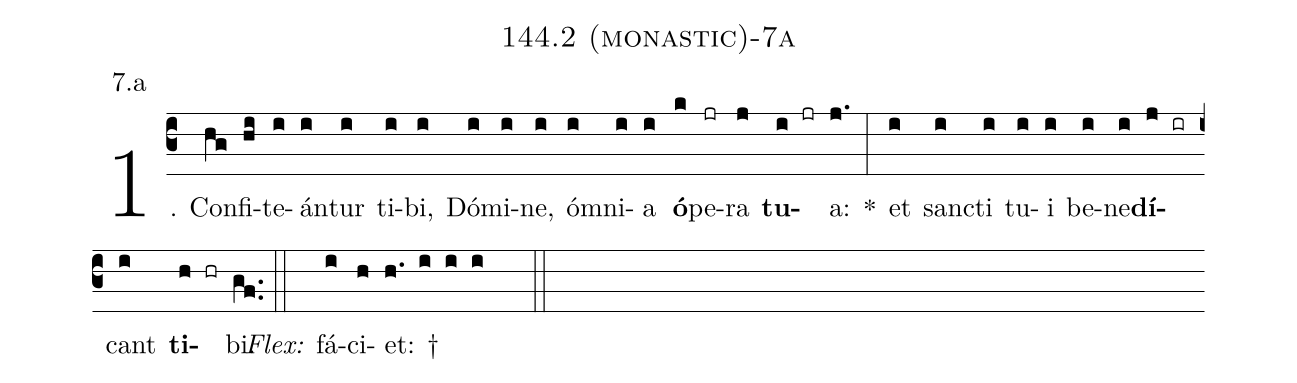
name: 144.2 (monastic)-7a;
annotation: 7.a;
%%
(c3)1. Con(hg)fi(hi)te(i)án(i)tur(i) ti(i)bi,(i) Dó(i)mi(i)ne,(i) óm(i)ni(i)a(i) <b>ó</b>(k)pe(jr)ra(j) <b>tu</b>(i jr)a:(j.) *(:) et(i) sanc(i)ti(i) tu(i)i(i) be(i)ne(i)<b>dí</b>(j ir)cant(i) <b>ti</b>(h hr)bi.(gf..) (::)
<i>Flex:</i>()  fá(i)ci(h)et: †(h. i i i  ::)
